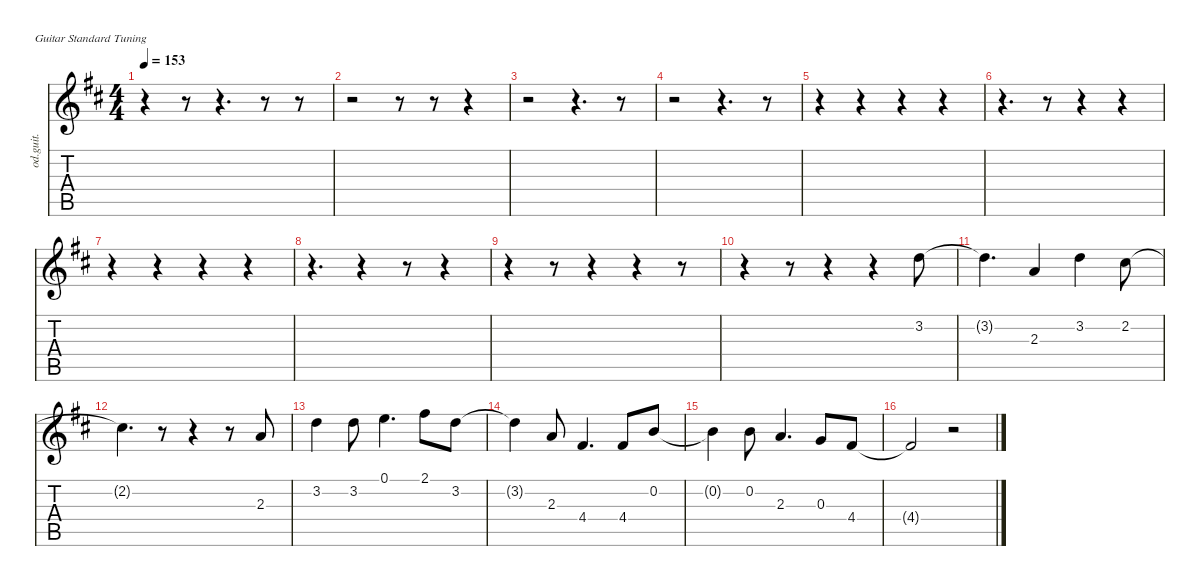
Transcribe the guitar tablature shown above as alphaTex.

\defaultSystemsLayout 4
\hideDynamics
\bracketExtendMode nobrackets
\track ("Overdriven Guitar" "od.guit.") {instrument overdrivenguitar}
\staff {score tabs}
\tuning (E4 B3 G3 D3 A2 E2)
\ts (4 4)
\tempo 153
\clef g2
\ks d
r.4{dy mf instrument overdrivenguitar} r.8 r.4{d} r.8 r.8 |
r.2 r.8 r.8 r.4 |
r.2 r.4{d} r.8 |
r.2 r.4{d} r.8 |
r.4 r.4 r.4 r.4 |
r.4{d} r.8 r.4 r.4 |
r.4 r.4 r.4 r.4 |
r.4{d} r.4 r.8 r.4 |
r.4 r.8 r.4 r.4 r.8 |
r.4 r.8 r.4 r.4 3.2{acc forcenatural}.8 |
3.2{t acc forcenatural}.4{d} 2.3{acc forcenatural}.4 3.2{acc forcenatural}.4 2.2{acc #}.8 |
2.2{t acc #}.4{d} r.8 r.4 r.8 2.3{acc forcenatural}.8 |
3.2{acc forcenatural}.4 3.2{acc forcenatural}.8 0.1{acc forcenatural}.4{d} 2.1{acc #}.8 3.2{acc forcenatural}.8 |
3.2{t acc forcenatural}.4 2.3{acc forcenatural}.8 4.4{acc #}.4{d} 4.4{acc #}.8 0.2{acc forcenatural}.8 |
0.2{t acc forcenatural}.4 0.2{acc forcenatural}.8 2.3{acc forcenatural}.4{d} 0.3{acc forcenatural}.8 4.4{acc #}.8 |
4.4{t acc #}.2 r.2
